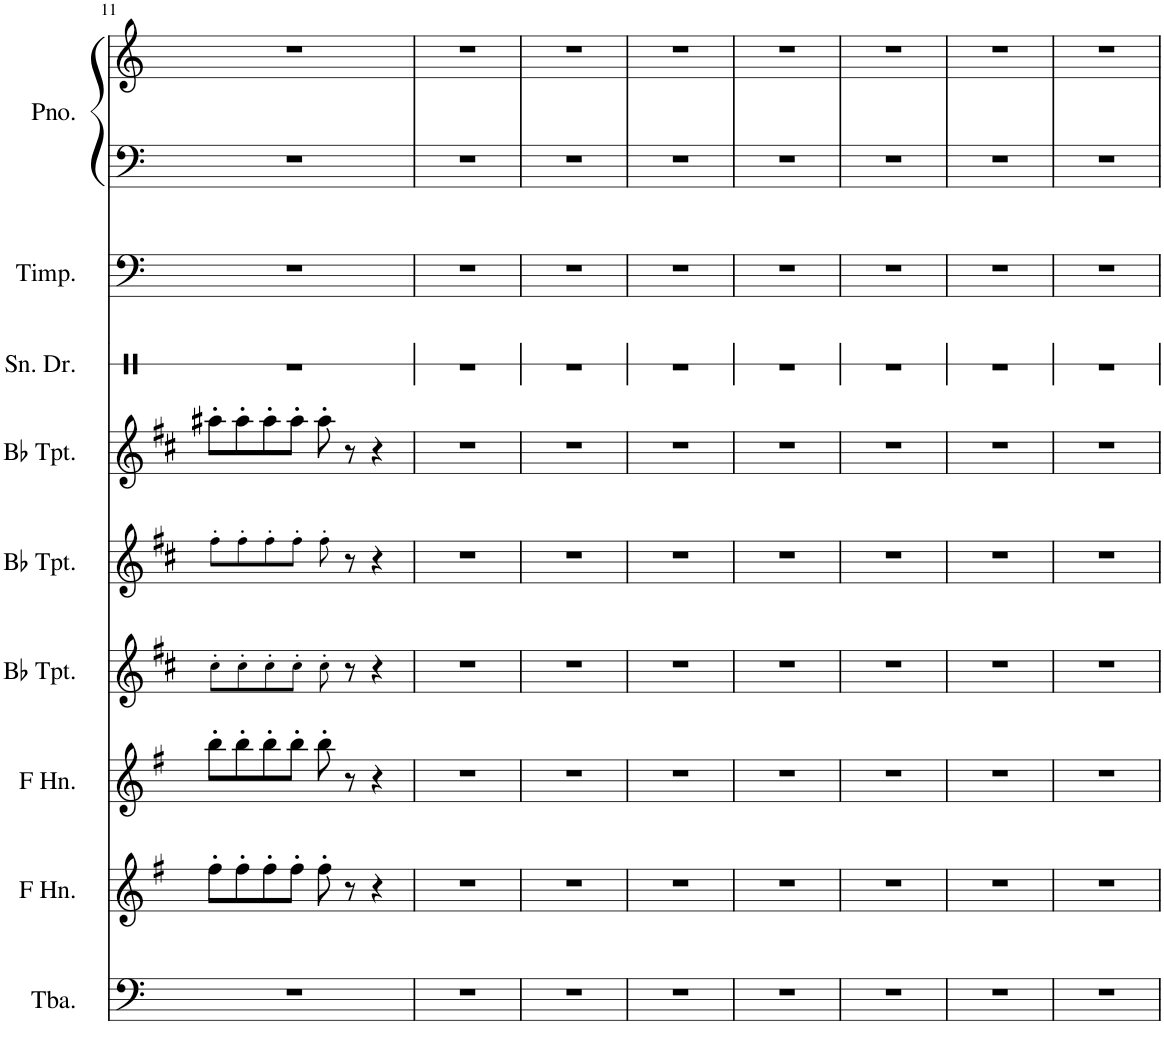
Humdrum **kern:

**kern	**kern	**kern	**kern	**kern	**kern	**kern	**kern	**kern	**kern
*part9	*part8	*part7	*part6	*part5	*part4	*part3	*part2	*part1	*part1
*staff10	*staff9	*staff8	*staff7	*staff6	*staff5	*staff4	*staff3	*staff2	*staff1
*I"Tuba	*I"Horn in F	*I"Horn in F	*I"Bb Trumpet	*I"Bb Trumpet	*I"Bb Trumpet	*I"Snare Drum	*I"Timpani	*I"Piano	*
*I'Tba.	*	*	*I'Bb Tpt.	*I'Bb Tpt.	*I'Bb Tpt.	*I'Sn. Dr.	*I'Timp.	*I'Pno.	*
!!LO:PB:g=z
*clefF4	*clefG2	*clefG2	*clefG2	*clefG2	*clefG2	*clefX	*clefF4	*clefF4	*clefG2
*	*Trd4c7	*Trd4c7	*Trd1c2	*Trd1c2	*Trd1c2	*	*	*	*
*k[]	*k[f#]	*k[f#]	*k[f#c#]	*k[f#c#]	*k[f#c#]	*k[]	*k[]	*k[]	*k[]
*M4/4	*M4/4	*M4/4	*M4/4	*M4/4	*M4/4	*M4/4	*M4/4	*M4/4	*M4/4
=11	=11	=11	=11	=11	=11	=11	=11	=11	=11
1r	8ff#'\L	8bb'\L	8cc#'!\L	8ff#'!\L	8aa#X'\L	1r	1r	1r	1r
.	8ff#'\	8bb'\	8cc#'!\	8ff#'!\	8aa#'\	.	.	.	.
.	8ff#'\	8bb'\	8cc#'!\	8ff#'!\	8aa#'\	.	.	.	.
.	8ff#'\J	8bb'\J	8cc#'!\J	8ff#'!\J	8aa#'\J	.	.	.	.
.	8ff#'\	8bb'\	8cc#'!\	8ff#'!\	8aa#'\	.	.	.	.
.	8r	8r	8r	8r	8r	.	.	.	.
.	4r	4r	4r	4r	4r	.	.	.	.
=12	=12	=12	=12	=12	=12	=12	=12	=12	=12
1r	1r	1r	1r	1r	1r	1r	1r	1r	1r
=13	=13	=13	=13	=13	=13	=13	=13	=13	=13
1r	1r	1r	1r	1r	1r	1r	1r	1r	1r
=14	=14	=14	=14	=14	=14	=14	=14	=14	=14
1r	1r	1r	1r	1r	1r	1r	1r	1r	1r
=15	=15	=15	=15	=15	=15	=15	=15	=15	=15
1r	1r	1r	1r	1r	1r	1r	1r	1r	1r
=16	=16	=16	=16	=16	=16	=16	=16	=16	=16
1r	1r	1r	1r	1r	1r	1r	1r	1r	1r
=17	=17	=17	=17	=17	=17	=17	=17	=17	=17
1r	1r	1r	1r	1r	1r	1r	1r	1r	1r
=18	=18	=18	=18	=18	=18	=18	=18	=18	=18
1r	1r	1r	1r	1r	1r	1r	1r	1r	1r
=	=	=	=	=	=	=	=	=	=
*-	*-	*-	*-	*-	*-	*-	*-	*-	*-
